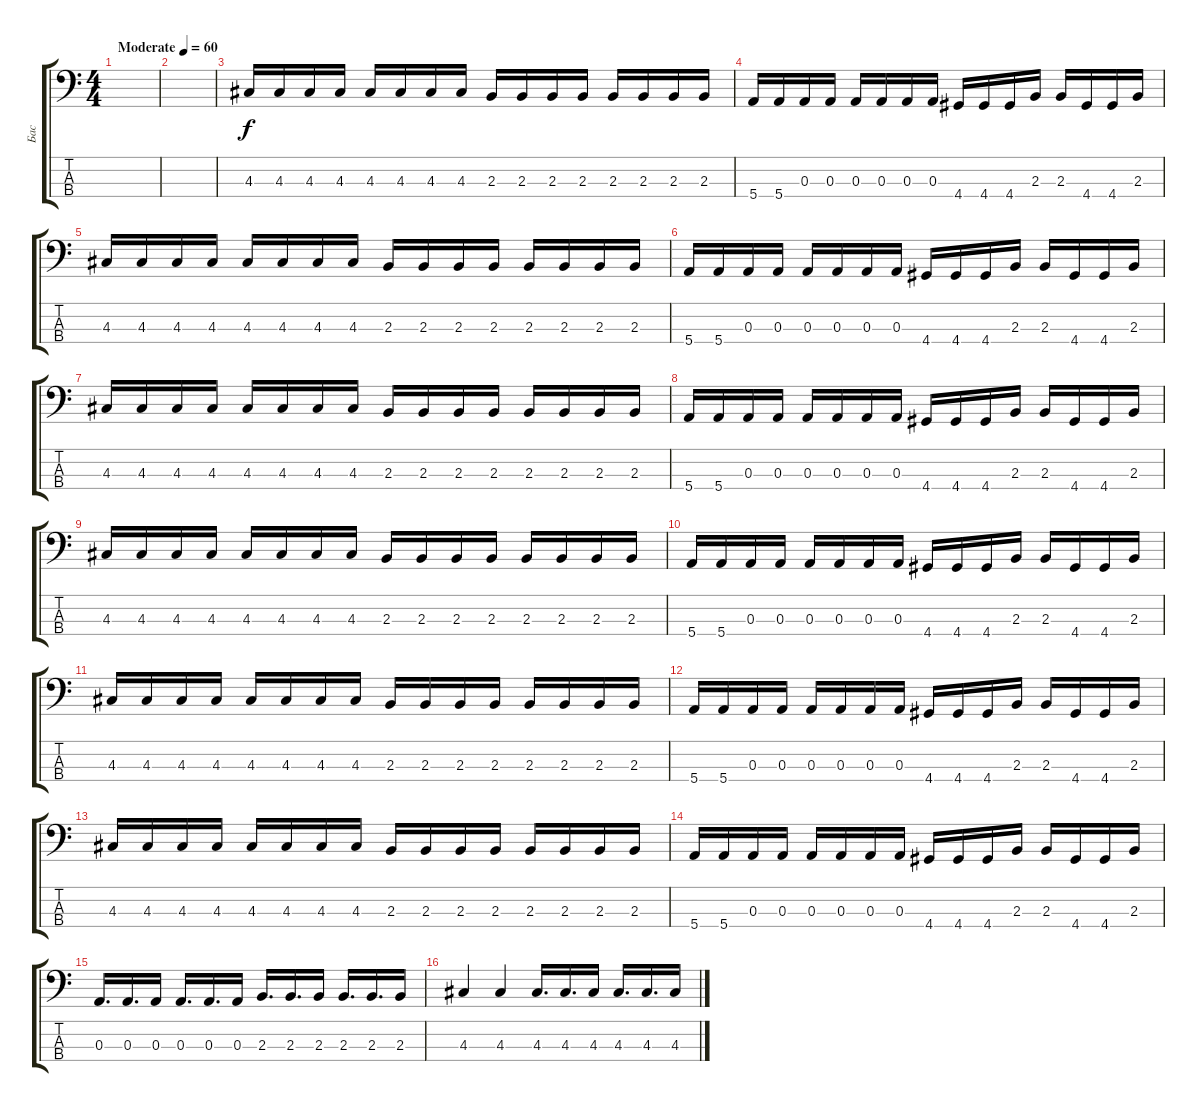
\track ("Бас" "Бас") {instrument electricbassfinger}
\staff {score tabs}
\tuning (G2 D2 A1 E1) {hide}
\ts (4 4)
\tempo (60 "Moderate")
\clef f4
\ks c
|
|
4.3.16 4.3.16 4.3.16 4.3.16 4.3.16 4.3.16 4.3.16 4.3.16 2.3.16 2.3.16 2.3.16 2.3.16 2.3.16 2.3.16 2.3.16 2.3.16 |
5.4.16 5.4.16 0.3.16 0.3.16 0.3.16 0.3.16 0.3.16 0.3.16 4.4.16 4.4.16 4.4.16 2.3.16 2.3.16 4.4.16 4.4.16 2.3.16 |
4.3.16 4.3.16 4.3.16 4.3.16 4.3.16 4.3.16 4.3.16 4.3.16 2.3.16 2.3.16 2.3.16 2.3.16 2.3.16 2.3.16 2.3.16 2.3.16 |
5.4.16 5.4.16 0.3.16 0.3.16 0.3.16 0.3.16 0.3.16 0.3.16 4.4.16 4.4.16 4.4.16 2.3.16 2.3.16 4.4.16 4.4.16 2.3.16 |
4.3.16 4.3.16 4.3.16 4.3.16 4.3.16 4.3.16 4.3.16 4.3.16 2.3.16 2.3.16 2.3.16 2.3.16 2.3.16 2.3.16 2.3.16 2.3.16 |
5.4.16 5.4.16 0.3.16 0.3.16 0.3.16 0.3.16 0.3.16 0.3.16 4.4.16 4.4.16 4.4.16 2.3.16 2.3.16 4.4.16 4.4.16 2.3.16 |
4.3.16 4.3.16 4.3.16 4.3.16 4.3.16 4.3.16 4.3.16 4.3.16 2.3.16 2.3.16 2.3.16 2.3.16 2.3.16 2.3.16 2.3.16 2.3.16 |
5.4.16 5.4.16 0.3.16 0.3.16 0.3.16 0.3.16 0.3.16 0.3.16 4.4.16 4.4.16 4.4.16 2.3.16 2.3.16 4.4.16 4.4.16 2.3.16 |
4.3.16 4.3.16 4.3.16 4.3.16 4.3.16 4.3.16 4.3.16 4.3.16 2.3.16 2.3.16 2.3.16 2.3.16 2.3.16 2.3.16 2.3.16 2.3.16 |
5.4.16 5.4.16 0.3.16 0.3.16 0.3.16 0.3.16 0.3.16 0.3.16 4.4.16 4.4.16 4.4.16 2.3.16 2.3.16 4.4.16 4.4.16 2.3.16 |
4.3.16 4.3.16 4.3.16 4.3.16 4.3.16 4.3.16 4.3.16 4.3.16 2.3.16 2.3.16 2.3.16 2.3.16 2.3.16 2.3.16 2.3.16 2.3.16 |
5.4.16 5.4.16 0.3.16 0.3.16 0.3.16 0.3.16 0.3.16 0.3.16 4.4.16 4.4.16 4.4.16 2.3.16 2.3.16 4.4.16 4.4.16 2.3.16 |
0.3.16{d} 0.3.16{d} 0.3.16 0.3.16{d} 0.3.16{d} 0.3.16 2.3.16{d} 2.3.16{d} 2.3.16 2.3.16{d} 2.3.16{d} 2.3.16 |
4.3.4 4.3.4 4.3.16{d} 4.3.16{d} 4.3.16 4.3.16{d} 4.3.16{d} 4.3.16
